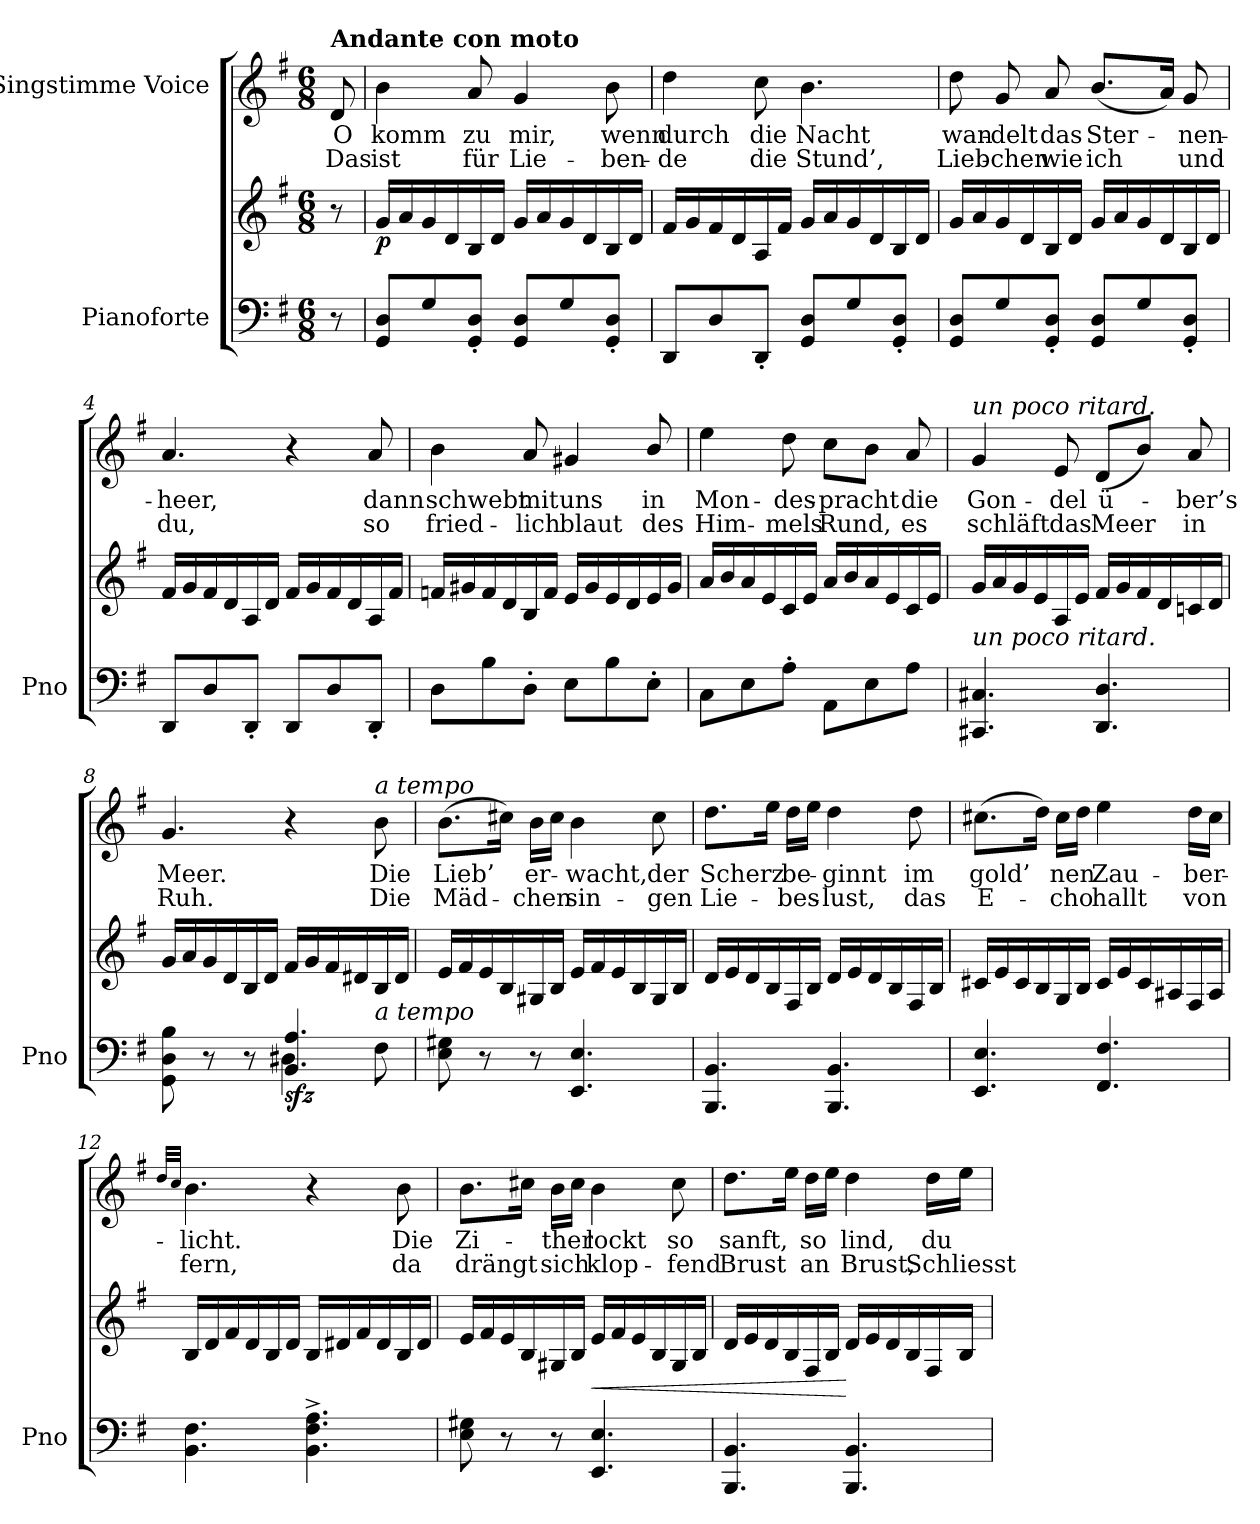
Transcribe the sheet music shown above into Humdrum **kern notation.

**kern	**kern	**dynam	**kern	**text	**text
*part2	*part2	*part2	*part1	*part1	*part1
*staff3	*staff2	*staff2/3	*staff1	*staff1	*staff1
*I"Pianoforte	*	*	*I"Singstimme Voice	*	*
*I'Pno	*	*	*	*	*
*clefF4	*clefG2	*	*clefG2	*	*
*k[f#]	*k[f#]	*	*k[f#]	*	*
*M6/8	*M6/8	*	*M6/8	*	*
=	=	=	=	=	=
!	!	!	!LO:TX:a:B:t=Andante con moto	!	!
8r	8r	.	8d/	O	Das
=1	=1	=1	=1	=1	=1
!	!	!LO:DY:b	!	!	!
8GG/ 8D/L	16g/LL	p	4b\	komm	ist
.	16a/	.	.	.	.
8G/	16g/	.	.	.	.
.	16d/	.	.	.	.
8GG/' 8D/'J	16B/	.	8a/	zu	für
.	16d/JJ	.	.	.	.
8GG/ 8D/L	16g/LL	.	4g/	mir,	Lie-
.	16a/	.	.	.	.
8G/	16g/	.	.	.	.
.	16d/	.	.	.	.
8GG/' 8D/'J	16B/	.	8b\	wenn	-ben-
.	16d/JJ	.	.	.	.
=2	=2	=2	=2	=2	=2
8DD/L	16f#/LL	.	4dd\	durch	-de
.	16g/	.	.	.	.
8D/	16f#/	.	.	.	.
.	16d/	.	.	.	.
8DD'/J	16A/	.	8cc\	die	die
.	16f#/JJ	.	.	.	.
8GG/ 8D/L	16g/LL	.	4.b\	Nacht	Stund’,
.	16a/	.	.	.	.
8G/	16g/	.	.	.	.
.	16d/	.	.	.	.
8GG/' 8D/'J	16B/	.	.	.	.
.	16d/JJ	.	.	.	.
=3	=3	=3	=3	=3	=3
8GG/ 8D/L	16g/LL	.	8dd\	wan-	Lieb-
.	16a/	.	.	.	.
8G/	16g/	.	8g/	-delt	-chen
.	16d/	.	.	.	.
8GG/' 8D/'J	16B/	.	8a/	das	wie
.	16d/JJ	.	.	.	.
8GG/ 8D/L	16g/LL	.	(8.b/L	Ster-	ich
.	16a/	.	.	.	.
8G/	16g/	.	.	.	.
.	16d/	.	16a/Jk)	.	.
8GG/' 8D/'J	16B/	.	8g/	-nen-	und
.	16d/JJ	.	.	.	.
=4	=4	=4	=4	=4	=4
8DD/L	16f#/LL	.	4.a/	-heer,	du,
.	16g/	.	.	.	.
8D/	16f#/	.	.	.	.
.	16d/	.	.	.	.
8DD'/J	16A/	.	.	.	.
.	16d/JJ	.	.	.	.
8DD/L	16f#/LL	.	4r	.	.
.	16g/	.	.	.	.
8D/	16f#/	.	.	.	.
.	16d/	.	.	.	.
8DD'/J	16A/	.	8a/	dann	so
.	16f#/JJ	.	.	.	.
=5	=5	=5	=5	=5	=5
8D\L	16fn/LL	.	4b\	schwebt	fried-
.	16g#X/	.	.	.	.
8B\	16f/	.	.	.	.
.	16d/	.	.	.	.
8D'\J	16B/	.	8a/	mit	-lich
.	16f/JJ	.	.	.	.
8E\L	16e/LL	.	4g#X/	uns	blaut
.	16g#/	.	.	.	.
8B\	16e/	.	.	.	.
.	16d/	.	.	.	.
8E'\J	16e/	.	8b/	in	des
.	16g#/JJ	.	.	.	.
=6	=6	=6	=6	=6	=6
8C\L	16a/LL	.	4ee\	Mon-	Him-
.	16b/	.	.	.	.
8E\	16a/	.	.	.	.
.	16e/	.	.	.	.
8A'\J	16c/	.	8dd\	-des-	-mels
.	16e/JJ	.	.	.	.
8AA\L	16a/LL	.	8cc\L	-pracht	Rund,
.	16b/	.	.	.	.
8E\	16a/	.	8b\J	.	.
.	16e/	.	.	.	.
8A\J	16c/	.	8a/	die	es
.	16e/JJ	.	.	.	.
=7	=7	=7	=7	=7	=7
!	!	!	!LO:TX:a:i:t=un poco ritard.	!	!
!LO:TX:a:i:t=un poco ritard.	!	!	!	!	!
4.CC#X/ 4.C#X/	16g/LL	.	4g/	Gon-	schläft
.	16a/	.	.	.	.
.	16g/	.	.	.	.
.	16e/	.	.	.	.
.	16A/	.	8e/	-del	das
.	16e/JJ	.	.	.	.
4.DD/ 4.D/	16f#/LL	.	(8d/L	ü-	Meer
.	16g/	.	.	.	.
.	16f#/	.	8b/J)	.	.
.	16d/	.	.	.	.
.	16cn/	.	8a/	-ber’s	in
.	16d/JJ	.	.	.	.
=8	=8	=8	=8	=8	=8
*^	*	*	*	*	*
8GG\ 8D\ 8B\	4.ryy	16g/LL	.	4.g/	Meer.	Ruh.
.	.	16a/	.	.	.	.
8r	.	16g/	.	.	.	.
.	.	16d/	.	.	.	.
8r	.	16B/	.	.	.	.
.	.	16d/JJ	.	.	.	.
!	!	!	!LO:DY:b=2	!	!	!
4.BB/ 4.A/	4D#X\	16f#/LL	sfz	4r	.	.
.	.	16g/	.	.	.	.
.	.	16f#/	.	.	.	.
.	.	16d#X/	.	.	.	.
!	!	!	!	!LO:TX:a:i:t=a tempo	!	!
!	!LO:TX:a:i:t=a tempo	!	!	!	!	!
.	8F#\	16B/	.	8b\	Die	Die
.	.	16d#/JJ	.	.	.	.
*v	*v	*	*	*	*	*
=9	=9	=9	=9	=9	=9
8E\ 8G#X\	16e/LL	.	(8.b\L	Lieb’	Mäd-
.	16f#/	.	.	.	.
8r	16e/	.	.	.	.
.	16B/	.	16cc#X\Jk)	.	.
8r	16G#X/	.	16b\LL	er-	-chen
.	16B/JJ	.	16cc#\JJ	.	.
4.EE/ 4.E/	16e/LL	.	4b\	-wacht,	sin-
.	16f#/	.	.	.	.
.	16e/	.	.	.	.
.	16B/	.	.	.	.
.	16G#/	.	8cc#\	der	-gen
.	16B/JJ	.	.	.	.
=10	=10	=10	=10	=10	=10
4.BBB/ 4.BB/	16d/LL	.	8.dd\L	Scherz	Lie-
.	16e/	.	.	.	.
.	16d/	.	.	.	.
.	16B/	.	16ee\Jk	.	.
.	16F#/	.	16dd\LL	be-	-bes-
.	16B/JJ	.	16ee\JJ	.	.
4.BBB/ 4.BB/	16d/LL	.	4dd\	-ginnt	-lust,
.	16e/	.	.	.	.
.	16d/	.	.	.	.
.	16B/	.	.	.	.
.	16F#/	.	8dd\	im	das
.	16B/JJ	.	.	.	.
=11	=11	=11	=11	=11	=11
4.EE/ 4.E/	16c#X/LL	.	(8.cc#X\L	gold’	E-
.	16e/	.	.	.	.
.	16c#/	.	.	.	.
.	16B/	.	16dd\Jk)	.	.
.	16G/	.	16cc#\LL	-nen	-cho
.	16B/JJ	.	16dd\JJ	.	.
4.FF#/ 4.F#/	16c#/LL	.	4ee\	Zau-	hallt
.	16e/	.	.	.	.
.	16c#/	.	.	.	.
.	16A#X/	.	.	.	.
.	16F#/	.	16dd\LL	-ber-	von
.	16A#/JJ	.	16cc#\JJ	.	.
=12	=12	=12	=12	=12	=12
.	.	.	32qdd/LLL	.	.
.	.	.	32qcc/JJJ	.	.
4.BB\ 4.F#\	16B/LL	.	4.b\	-licht.	fern,
.	16d/	.	.	.	.
.	16f#/	.	.	.	.
.	16d/	.	.	.	.
.	16B/	.	.	.	.
.	16d/JJ	.	.	.	.
4.BB\^ 4.F#\^ 4.A\^	16B/LL	.	4r	.	.
.	16d#X/	.	.	.	.
.	16f#/	.	.	.	.
.	16d#/	.	.	.	.
.	16B/	.	8b\	Die	da
.	16d#/JJ	.	.	.	.
=13	=13	=13	=13	=13	=13
8E\ 8G#X\	16e/LL	.	8.b\L	Zi-	drängt
.	16f#/	.	.	.	.
8r	16e/	.	.	.	.
.	16B/	.	16cc#X\Jk	.	.
8r	16G#X/	.	16b\LL	-ther	sich
.	16B/JJ	.	16cc#\JJ	.	.
!	!	!LO:HP:b	!	!	!
4.EE/ 4.E/	16e/LL	<	4b\	lockt	klop-
.	16f#/	.	.	.	.
.	16e/	.	.	.	.
.	16B/	.	.	.	.
.	16G#/	.	8cc#\	so	-fend
.	16B/JJ	.	.	.	.
=14	=14	=14	=14	=14	=14
4.BBB/ 4.BB/	16d/LL	.	8.dd\L	sanft,	Brust
.	16e/	.	.	.	.
.	16d/	.	.	.	.
.	16B/	.	16ee\Jk	.	.
.	16F#/	.	16dd\LL	so	an
.	16B/JJ	.	16ee\JJ	.	.
4.BBB/ 4.BB/	16d/LL	[	4dd\	lind,	Brust,
.	16e/	.	.	.	.
.	16d/	.	.	.	.
.	16B/	.	.	.	.
.	16F#/	.	16dd\LL	du	Schliesst
.	16B/JJ	.	16ee\JJ	.	.
=	=	=	=	=	=
*-	*-	*-	*-	*-	*-
